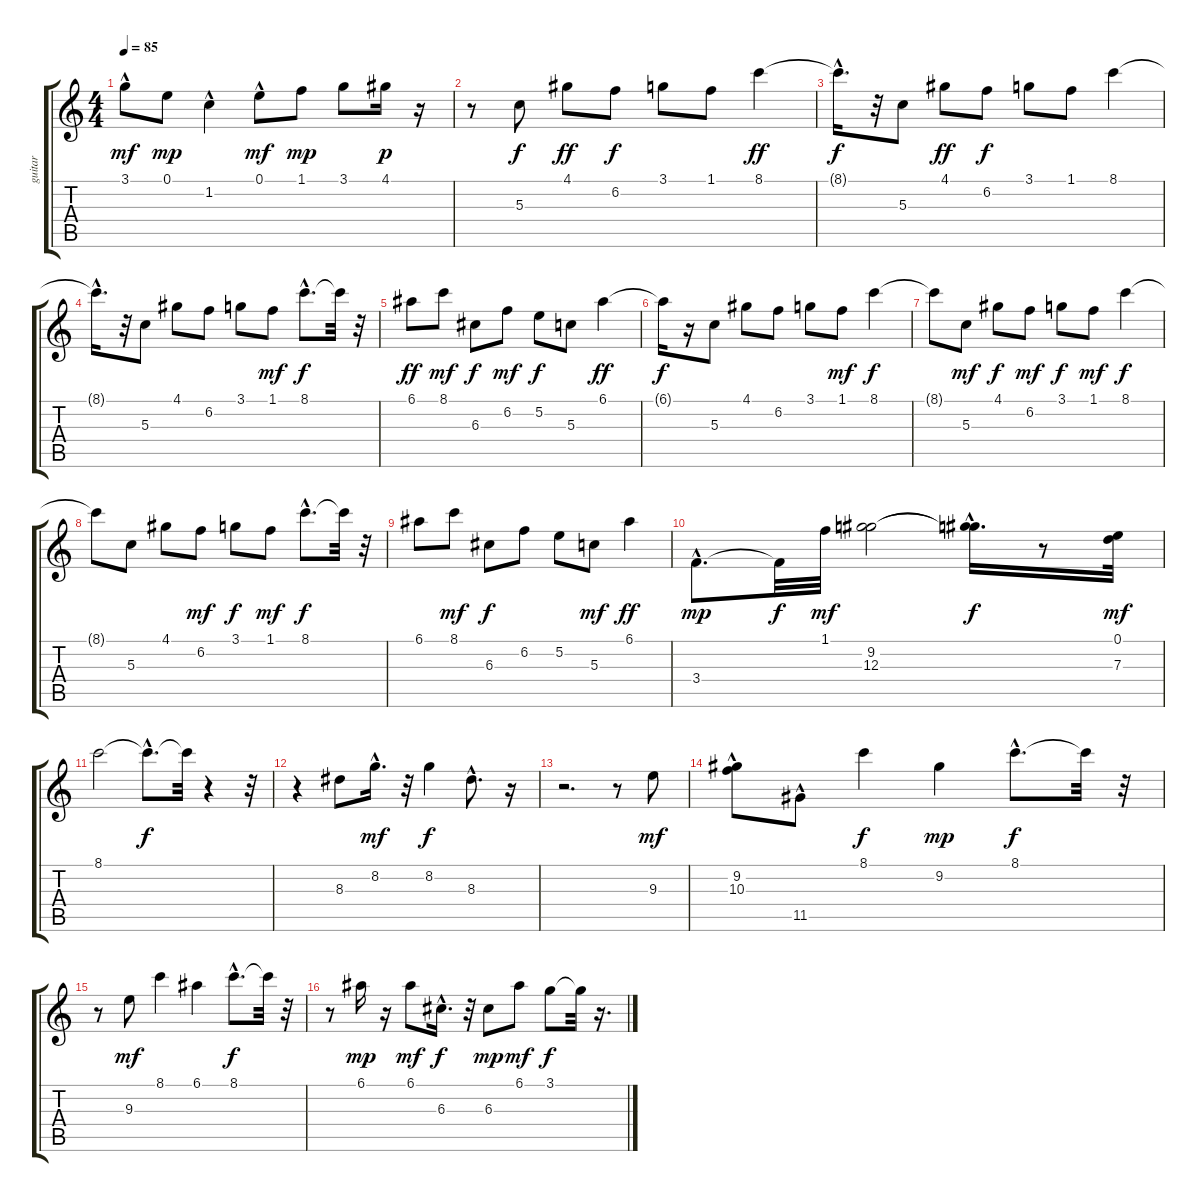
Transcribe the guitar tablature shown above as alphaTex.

\track ("guitar" "guitar") {instrument acousticguitarsteel}
\staff {score tabs}
\tuning (E4 B3 G3 D3 A2 E2) {hide}
\ts (4 4)
\tempo 85
\clef g2
\ks c
3.1{hac}.8{dy mf} 0.1.8{dy mp} 1.2{hac}.4 0.1{hac}.8{dy mf} 1.1.8{dy mp} 3.1.8 4.1.16{dy p} r.16 |
r.8 5.3.8{dy f} 4.1.8{dy ff} 6.2.8{dy f} 3.1.8 1.1.8 8.1.4{dy ff} |
8.1{hac t}.16{d dy f} r.32 5.3.8 4.1.8{dy ff} 6.2.8{dy f} 3.1.8 1.1.8 8.1.4 |
8.1{hac t}.16{d} r.32 5.3.8 4.1.8 6.2.8 3.1.8 1.1.8{dy mf} 8.1{hac}.8{d dy f} 8.1{t}.32 r.32 |
6.1.8{dy ff} 8.1.8{dy mf} 6.3.8{dy f} 6.2.8{dy mf} 5.2.8{dy f} 5.3.8 6.1.4{dy ff} |
6.1{t}.16{dy f} r.16 5.3.8 4.1.8 6.2.8 3.1.8 1.1.8{dy mf} 8.1.4{dy f} |
8.1{t}.8 5.3.8{dy mf} 4.1.8{dy f} 6.2.8{dy mf} 3.1.8{dy f} 1.1.8{dy mf} 8.1.4{dy f} |
8.1{t}.8 5.3.8 4.1.8 6.2.8{dy mf} 3.1.8{dy f} 1.1.8{dy mf} 8.1{hac}.8{d dy f} 8.1{t}.32 r.32 |
6.1.8 8.1.8{dy mf} 6.3.8{dy f} 6.2.8 5.2.8 5.3.8{dy mf} 6.1.4{dy ff} |
3.4{hac}.8{d dy mp} 3.4{t}.32{dy f} 1.1.32{dy mf} (9.2 12.3).2 (9.2{hac t} 12.3{t}).16{d dy f} r.8 (0.1 7.3).32{dy mf} |
8.1.2 8.1{hac t}.8{d dy f} 8.1{t}.32 r.4 r.32 |
r.4 8.3.8 8.2{hac}.16{d dy mf} r.32 8.2.4{dy f} 8.3{hac}.8{d} r.16 |
r.2{d} r.8 9.3.8{dy mf} |
(9.2 10.3{hac}).8 11.5{hac}.8 8.1.4{dy f} 9.2.4{dy mp} 8.1{hac}.8{d dy f} 8.1{t}.32 r.32 |
r.8 9.3.8{dy mf} 8.1.4 6.1.4 8.1{hac}.8{d dy f} 8.1{t}.32 r.32 |
r.8 6.1.16{dy mp} r.16 6.1.8{dy mf} 6.3{hac}.16{d dy f} r.32 6.3.8{dy mp} 6.1.8{dy mf} 3.1.8{dy f} 3.1{t}.32 r.16{d}
